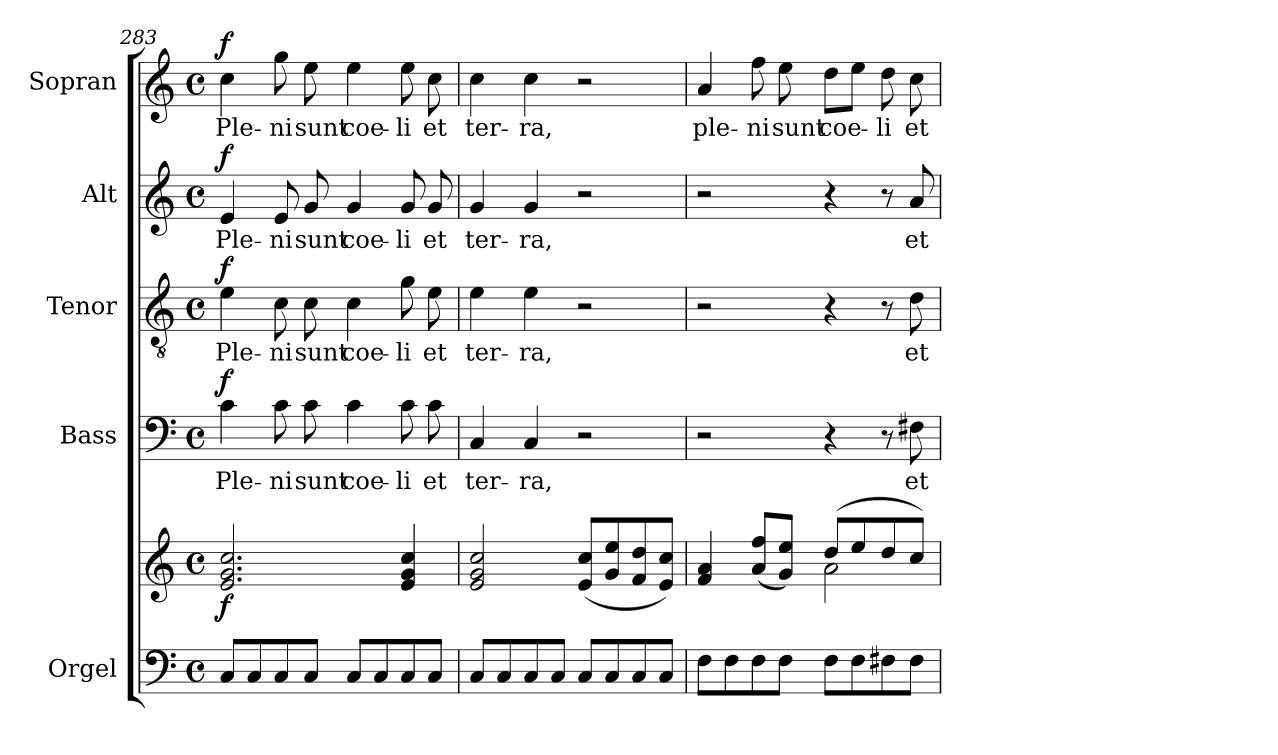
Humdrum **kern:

**kern	**kern	**dynam	**kern	**text	**dynam	**kern	**text	**dynam	**kern	**text	**dynam	**kern	**text	**dynam
*part5	*part5	*part5	*part4	*part4	*part4	*part3	*part3	*part3	*part2	*part2	*part2	*part1	*part1	*part1
*staff6	*staff5	*staff5/6	*staff4	*staff4	*staff4	*staff3	*staff3	*staff3	*staff2	*staff2	*staff2	*staff1	*staff1	*staff1
*I"Orgel	*	*	*I"Bass	*	*	*I"Tenor	*	*	*I"Alt	*	*	*I"Sopran	*	*
*I'Org.	*	*	*I'B.	*	*	*I'T.	*	*	*I'A.	*	*	*I'S.	*	*
*clefF4	*clefG2	*	*clefF4	*	*	*clefGv2	*	*	*clefG2	*	*	*clefG2	*	*
*k[]	*k[]	*	*k[]	*	*	*k[]	*	*	*k[]	*	*	*k[]	*	*
*C:	*C:	*	*C:	*	*	*C:	*	*	*C:	*	*	*C:	*	*
*M4/4	*M4/4	*	*M4/4	*	*	*M4/4	*	*	*M4/4	*	*	*M4/4	*	*
*met(c)	*met(c)	*	*met(c)	*	*	*met(c)	*	*	*met(c)	*	*	*met(c)	*	*
=283	=283	=283	=283	=283	=283	=283	=283	=283	=283	=283	=283	=283	=283	=283
!	!	!LO:DY:b	!	!LO:LY:b	!LO:DY:a	!	!LO:LY:b	!LO:DY:a	!	!LO:LY:b	!LO:DY:a	!	!LO:LY:b	!LO:DY:a
8C/L	2.e/ 2.g/ 2.cc/	f	4c\	Ple-	f	4e\	Ple-	f	4e/	Ple-	f	4cc\	Ple-	f
8C/	.	.	.	.	.	.	.	.	.	.	.	.	.	.
!	!	!	!	!LO:LY:b	!	!	!LO:LY:b	!	!	!LO:LY:b	!	!	!LO:LY:b	!
8C/	.	.	8c\	-ni	.	8c\	-ni	.	8e/	-ni	.	8gg\	-ni	.
!	!	!	!	!LO:LY:b	!	!	!LO:LY:b	!	!	!LO:LY:b	!	!	!LO:LY:b	!
8C/J	.	.	8c\	sunt	.	8c\	sunt	.	8g/	sunt	.	8ee\	sunt	.
!	!	!	!	!LO:LY:b	!	!	!LO:LY:b	!	!	!LO:LY:b	!	!	!LO:LY:b	!
8C/L	.	.	4c\	coe-	.	4c\	coe-	.	4g/	coe-	.	4ee\	coe-	.
8C/	.	.	.	.	.	.	.	.	.	.	.	.	.	.
!	!	!	!	!LO:LY:b	!	!	!LO:LY:b	!	!	!LO:LY:b	!	!	!LO:LY:b	!
8C/	4e/ 4g/ 4cc/	.	8c\	-li	.	8g\	-li	.	8g/	-li	.	8ee\	-li	.
!	!	!	!	!LO:LY:b	!	!	!LO:LY:b	!	!	!LO:LY:b	!	!	!LO:LY:b	!
8C/J	.	.	8c\	et	.	8e\	et	.	8g/	et	.	8cc\	et	.
=284	=284	=284	=284	=284	=284	=284	=284	=284	=284	=284	=284	=284	=284	=284
!	!	!	!	!LO:LY:b	!	!	!LO:LY:b	!	!	!LO:LY:b	!	!	!LO:LY:b	!
8C/L	2e/ 2g/ 2cc/	.	4C/	ter-	.	4e\	ter-	.	4g/	ter-	.	4cc\	ter-	.
8C/	.	.	.	.	.	.	.	.	.	.	.	.	.	.
!	!	!	!	!LO:LY:b	!	!	!LO:LY:b	!	!	!LO:LY:b	!	!	!LO:LY:b	!
8C/	.	.	4C/	-ra,	.	4e\	-ra,	.	4g/	-ra,	.	4cc\	-ra,	.
8C/J	.	.	.	.	.	.	.	.	.	.	.	.	.	.
8C/L	(<8e/ 8cc/L	.	2r	.	.	2r	.	.	2r	.	.	2r	.	.
8C/	8g/ 8ee/	.	.	.	.	.	.	.	.	.	.	.	.	.
8C/	8f/ 8dd/	.	.	.	.	.	.	.	.	.	.	.	.	.
8C/J	8e/ 8cc/J)	.	.	.	.	.	.	.	.	.	.	.	.	.
!!LO:LB:g=z
=285	=285	=285	=285	=285	=285	=285	=285	=285	=285	=285	=285	=285	=285	=285
*	*^	*	*	*	*	*	*	*	*	*	*	*	*	*
!	!	!	!	!	!	!	!	!	!	!	!	!	!	!LO:LY:b	!
8F\L	4f/ 4a/	2ryy	.	2r	.	.	2r	.	.	2r	.	.	4a/	ple-	.
8F\	.	.	.	.	.	.	.	.	.	.	.	.	.	.	.
!	!	!	!	!	!	!	!	!	!	!	!	!	!	!LO:LY:b	!
8F\	(>8a/ 8ff/L	.	.	.	.	.	.	.	.	.	.	.	8ff\	-ni	.
!	!	!	!	!	!	!	!	!	!	!	!	!	!	!LO:LY:b	!
8F\J	8g/ 8ee/J)	.	.	.	.	.	.	.	.	.	.	.	8ee\	sunt	.
!	!	!	!	!	!	!	!	!	!	!	!	!	!	!LO:LY:b	!
8F\L	(>8dd/L	2a\	.	4r	.	.	4r	.	.	4r	.	.	8dd\L	coe-	.
8F\	8ee/	.	.	.	.	.	.	.	.	.	.	.	8ee\J	.	.
!	!	!	!	!	!	!	!	!	!	!	!	!	!	!LO:LY:b	!
8F#X\	8dd/	.	.	8r	.	.	8r	.	.	8r	.	.	8dd\	-li	.
!	!	!	!	!	!LO:LY:b	!	!	!LO:LY:b	!	!	!LO:LY:b	!	!	!LO:LY:b	!
8F#\J	8cc/J)	.	.	8F#X\	et	.	8d\	et	.	8a/	et	.	8cc\	et	.
*	*v	*v	*	*	*	*	*	*	*	*	*	*	*	*	*
=	=	=	=	=	=	=	=	=	=	=	=	=	=	=
*-	*-	*-	*-	*-	*-	*-	*-	*-	*-	*-	*-	*-	*-	*-
